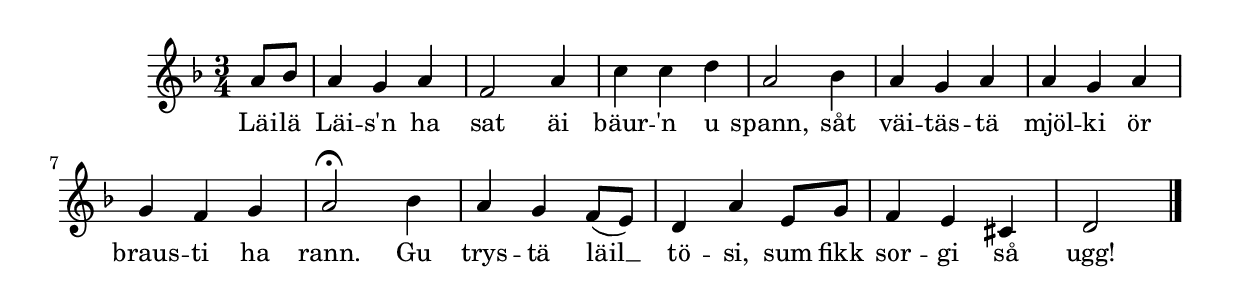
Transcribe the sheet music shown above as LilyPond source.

{
\time 3/4
\key d \minor

\partial 4
 a'8 bes'  | 
 a'4 g' a'  | 
 f'2 a'4  | 
 c'' c'' d''  | 
 a'2 bes'4  | 
 a' g' a'  | 
 a' g' a'  | 
 g' f' g'  | 
 a'2-\fermata bes'4  | 
 a' g' f'8-( e'-)  | 
 d'4 a' e'8 g'  | 
 f'4 e' cis'  | 
 d'2 \bar "|."
 }
 \addlyrics {
     Läi -- lä Läi -- s'n ha sat äi bäur -- 'n u spann, såt
     väi -- täs -- tä mjöl -- ki ör braus -- ti ha rann. Gu trys -- tä läil __
     tö -- si, sum fikk sor -- gi så ugg!
}
